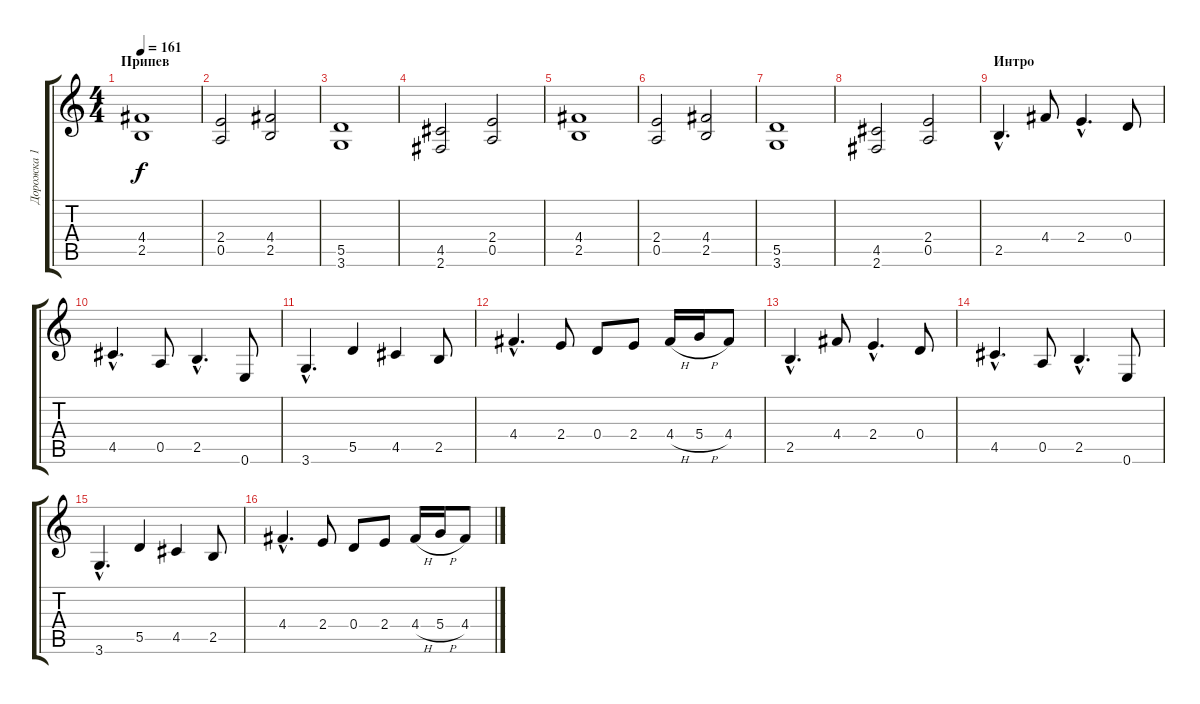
\track ("Дорожка 1" "Дорожка 1") {instrument overdrivenguitar}
\staff {score tabs}
\tuning (E4 B3 G3 D3 A2 E2) {hide}
\ts (4 4)
\section ("" "Припев ")
\tempo 161
\clef g2
\ks c
(4.4 2.5).1{dy f} |
(2.4 0.5).2 (4.4 2.5).2 |
(5.5 3.6).1 |
(4.5 2.6).2 (2.4 0.5).2 |
(4.4 2.5).1 |
(2.4 0.5).2 (4.4 2.5).2 |
(5.5 3.6).1 |
(4.5 2.6).2 (2.4 0.5).2 |
\section ("" "Интро")
2.5{hac}.4{d} 4.4.8 2.4{hac}.4{d} 0.4.8 |
4.5{hac}.4{d} 0.5.8 2.5{hac}.4{d} 0.6.8 |
3.6{hac}.4{d} 5.5.4 4.5.4 2.5.8 |
4.4{hac}.4{d} 2.4.8 0.4.8 2.4.8 4.4{h}.16 5.4{h}.16 4.4.8 |
2.5{hac}.4{d} 4.4.8 2.4{hac}.4{d} 0.4.8 |
4.5{hac}.4{d} 0.5.8 2.5{hac}.4{d} 0.6.8 |
3.6{hac}.4{d} 5.5.4 4.5.4 2.5.8 |
4.4{hac}.4{d} 2.4.8 0.4.8 2.4.8 4.4{h}.16 5.4{h}.16 4.4.8
